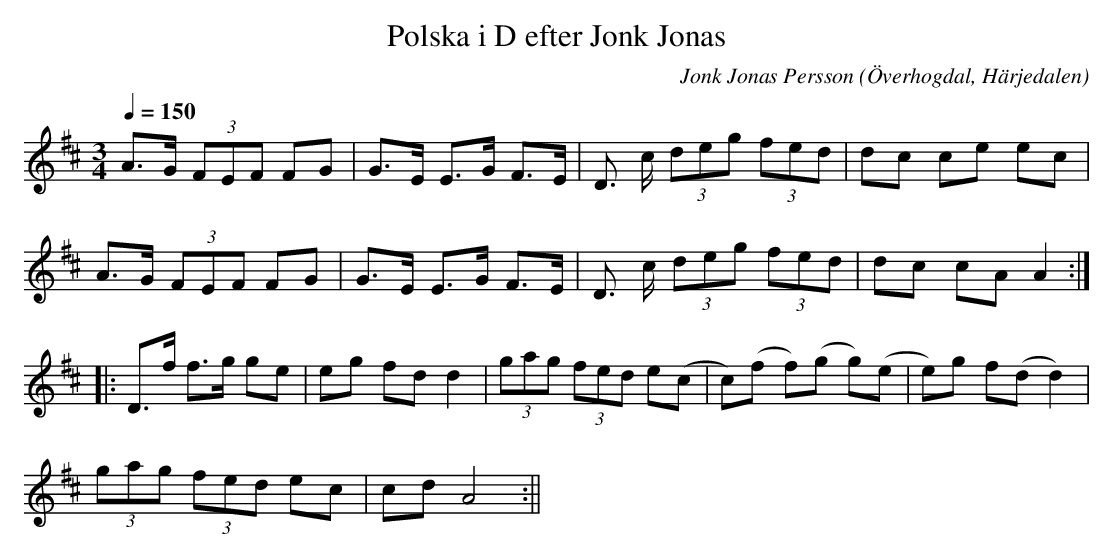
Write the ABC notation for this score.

X:1
T:Polska i D efter Jonk Jonas
O:Överhogdal, Härjedalen
Q:1/4=150
M:3/4
C:Jonk Jonas Persson
K:D
A>G (3FEF FG | G>E E>G F>E | D> c (3deg (3fed | dc ce ec |
A>G (3FEF FG | G>E E>G F>E | D> c (3deg (3fed | dc cA A2:||:
D>f f>g ge | eg fd d2 | (3gag (3fed e(c | c)(f f)(g g)(e | e)g f(d d2)|
(3gag (3fed ec | cd A4 :||
